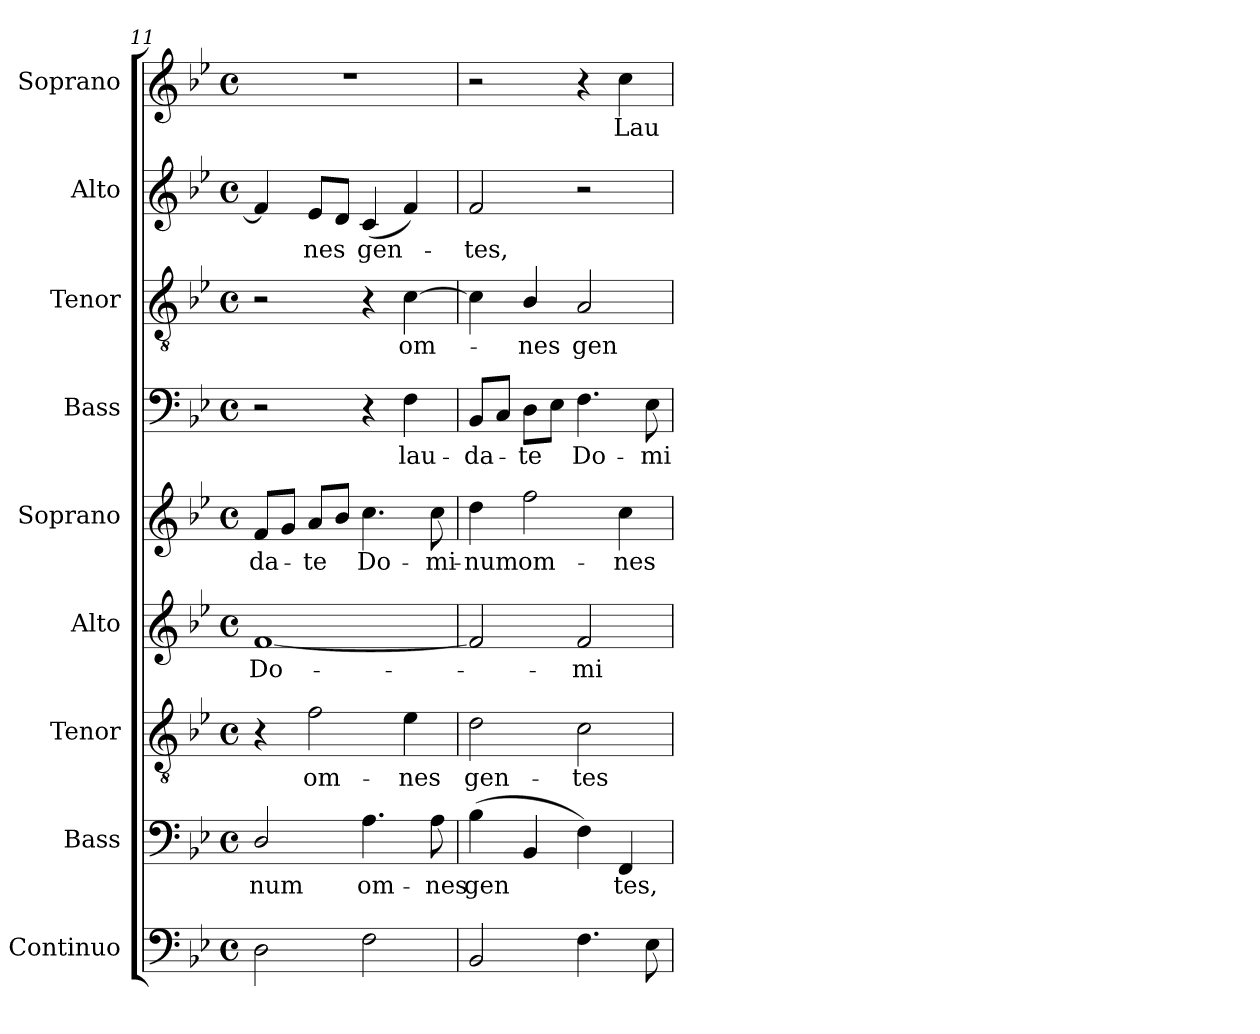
**kern	**kern	**text	**kern	**text	**kern	**text	**kern	**text	**kern	**text	**kern	**text	**kern	**text	**kern	**text
*part9	*part8	*part8	*part7	*part7	*part6	*part6	*part5	*part5	*part4	*part4	*part3	*part3	*part2	*part2	*part1	*part1
*staff9	*staff8	*staff8	*staff7	*staff7	*staff6	*staff6	*staff5	*staff5	*staff4	*staff4	*staff3	*staff3	*staff2	*staff2	*staff1	*staff1
*I"Continuo	*I"Bass	*	*I"Tenor	*	*I"Alto	*	*I"Soprano	*	*I"Bass	*	*I"Tenor	*	*I"Alto	*	*I"Soprano	*
*	*I'B.	*	*I'T.	*	*I'A.	*	*I'S.	*	*I'B.	*	*I'T.	*	*I'A.	*	*I'S.	*
!!LO:PB:g=z
*clefF4	*clefF4	*	*clefGv2	*	*clefG2	*	*clefG2	*	*clefF4	*	*clefGv2	*	*clefG2	*	*clefG2	*
*	*	*	*ITrd7c12	*	*	*	*	*	*	*	*ITrd7c12	*	*	*	*	*
*k[b-e-]	*k[b-e-]	*	*k[b-e-]	*	*k[b-e-]	*	*k[b-e-]	*	*k[b-e-]	*	*k[b-e-]	*	*k[b-e-]	*	*k[b-e-]	*
*B-:	*B-:	*	*B-:	*	*B-:	*	*B-:	*	*B-:	*	*B-:	*	*B-:	*	*B-:	*
*M4/4	*M4/4	*	*M4/4	*	*M4/4	*	*M4/4	*	*M4/4	*	*M4/4	*	*M4/4	*	*M4/4	*
*met(c)	*met(c)	*	*met(c)	*	*met(c)	*	*met(c)	*	*met(c)	*	*met(c)	*	*met(c)	*	*met(c)	*
=11	=11	=11	=11	=11	=11	=11	=11	=11	=11	=11	=11	=11	=11	=11	=11	=11
!	!	!LO:LY:b:color=#000000	!	!	!	!	!	!	!	!	!	!	!	!	!	!
!	!	!	!	!	!	!LO:LY:b:color=#000000	!	!	!	!	!	!	!	!	!	!
!	!	!	!	!	!	!	!	!LO:LY:b:color=#000000	!	!	!	!	!	!	!	!
2Di\	2Di/	-num	4r	.	[1fi	Do-	8fi/L	-da-	2r	.	2r	.	4fi/]	.	1r	.
.	.	.	.	.	.	.	8gi/J	.	.	.	.	.	.	.	.	.
!	!	!	!	!LO:LY:b:color=#000000	!	!	!	!	!	!	!	!	!	!	!	!
!	!	!	!	!	!	!	!	!LO:LY:b:color=#000000	!	!	!	!	!	!	!	!
!	!	!	!	!	!	!	!	!	!	!	!	!	!	!LO:LY:b:color=#000000	!	!
.	.	.	2Fi\	om-	.	.	8ai/L	-te	.	.	.	.	8e-i/L	-nes	.	.
.	.	.	.	.	.	.	8b-i/J	.	.	.	.	.	8di/J	.	.	.
!	!	!LO:LY:b:color=#000000	!	!	!	!	!	!	!	!	!	!	!	!	!	!
!	!	!	!	!	!	!	!	!LO:LY:b:color=#000000	!	!	!	!	!	!	!	!
!	!	!	!	!	!	!	!	!	!	!	!	!	!	!LO:LY:b:color=#000000	!	!
2Fi\	4.Ai\	om-	.	.	.	.	4.cci\	Do-	4r	.	4r	.	(4ci/	gen-	.	.
!	!	!	!	!LO:LY:b:color=#000000	!	!	!	!	!	!	!	!	!	!	!	!
!	!	!	!	!	!	!	!	!	!	!LO:LY:b:color=#000000	!	!	!	!	!	!
!	!	!	!	!	!	!	!	!	!	!	!	!LO:LY:b:color=#000000	!	!	!	!
.	.	.	4E-i\	-nes	.	.	.	.	4Fi\	lau-	[4Ci\	om-	4fi/)	.	.	.
!	!	!LO:LY:b:color=#000000	!	!	!	!	!	!	!	!	!	!	!	!	!	!
!	!	!	!	!	!	!	!	!LO:LY:b:color=#000000	!	!	!	!	!	!	!	!
.	8Ai\	-nes	.	.	.	.	8cci\	-mi-	.	.	.	.	.	.	.	.
=12	=12	=12	=12	=12	=12	=12	=12	=12	=12	=12	=12	=12	=12	=12	=12	=12
!	!	!LO:LY:b:color=#000000	!	!	!	!	!	!	!	!	!	!	!	!	!	!
!	!	!	!	!LO:LY:b:color=#000000	!	!	!	!	!	!	!	!	!	!	!	!
!	!	!	!	!	!	!	!	!LO:LY:b:color=#000000	!	!	!	!	!	!	!	!
!	!	!	!	!	!	!	!	!	!	!LO:LY:b:color=#000000	!	!	!	!	!	!
!	!	!	!	!	!	!	!	!	!	!	!	!	!	!LO:LY:b:color=#000000	!	!
2BB-i/	(4B-i\	gen	2Di\	gen-	2fi/]	.	4ddi\	-num	8BB-i/L	-da-	4Ci\]	.	2fi/	-tes,	2r	.
.	.	.	.	.	.	.	.	.	8Ci/J	.	.	.	.	.	.	.
!	!	!	!	!	!	!	!	!LO:LY:b:color=#000000	!	!	!	!	!	!	!	!
!	!	!	!	!	!	!	!	!	!	!LO:LY:b:color=#000000	!	!	!	!	!	!
!	!	!	!	!	!	!	!	!	!	!	!	!LO:LY:b:color=#000000	!	!	!	!
.	4BB-i/	.	.	.	.	.	2ffi\	om-	8Di\L	-te	4BB-i/	-nes	.	.	.	.
.	.	.	.	.	.	.	.	.	8E-i\J	.	.	.	.	.	.	.
!	!	!	!	!LO:LY:b:color=#000000	!	!	!	!	!	!	!	!	!	!	!	!
!	!	!	!	!	!	!LO:LY:b:color=#000000	!	!	!	!	!	!	!	!	!	!
!	!	!	!	!	!	!	!	!	!	!LO:LY:b:color=#000000	!	!	!	!	!	!
!	!	!	!	!	!	!	!	!	!	!	!	!LO:LY:b:color=#000000	!	!	!	!
4.Fi\	4Fi\)	.	2Ci\	-tes	2fi/	-mi-	.	.	4.Fi\	Do-	2AAi/	gen-	2r	.	4r	.
!	!	!LO:LY:b:color=#000000	!	!	!	!	!	!	!	!	!	!	!	!	!	!
!	!	!	!	!	!	!	!	!LO:LY:b:color=#000000	!	!	!	!	!	!	!	!
!	!	!	!	!	!	!	!	!	!	!	!	!	!	!	!	!LO:LY:b:color=#000000
.	4FFi/	tes,	.	.	.	.	4cci\	-nes	.	.	.	.	.	.	4cci\	Lau-
!	!	!	!	!	!	!	!	!	!	!LO:LY:b:color=#000000	!	!	!	!	!	!
8E-i\	.	.	.	.	.	.	.	.	8E-i\	-mi-	.	.	.	.	.	.
=	=	=	=	=	=	=	=	=	=	=	=	=	=	=	=	=
*-	*-	*-	*-	*-	*-	*-	*-	*-	*-	*-	*-	*-	*-	*-	*-	*-
